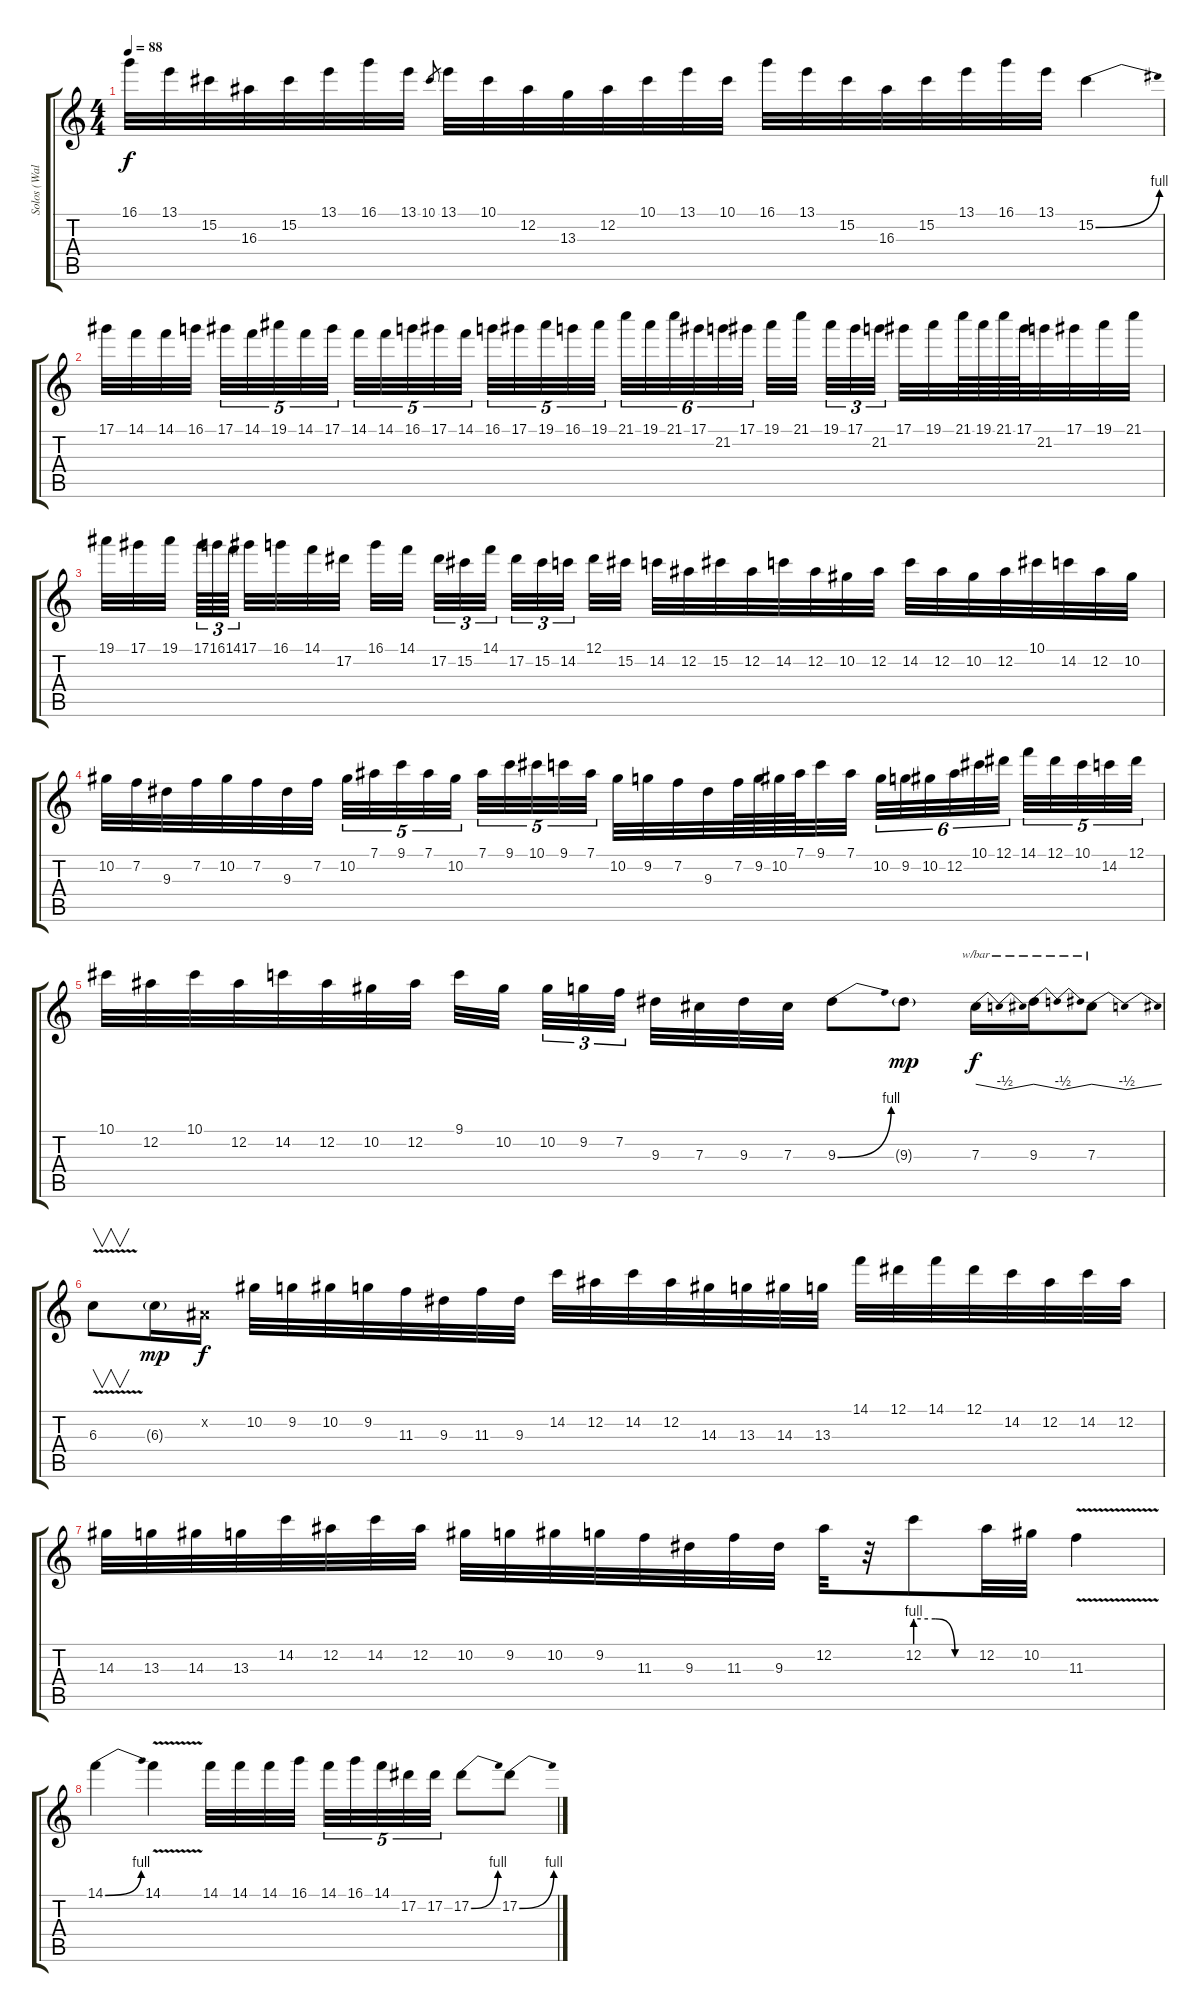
\track ("Solos (Walter Giardino)" "Solos (Wal") {instrument overdrivenguitar}
\staff {score tabs}
\tuning (Eb4 Bb3 Gb3 Db3 Ab2 Eb2) {hide}
\ts (4 4)
\tempo 88
\clef g2
\ks c
16.1.32{dy f} 13.1.32 15.2.32 16.3.32 15.2.32 13.1.32 16.1.32 13.1.32 10.1.8{gr} 13.1.32 10.1.32 12.2.32 13.3.32 12.2.32 10.1.32 13.1.32 10.1.32 16.1.32 13.1.32 15.2.32 16.3.32 15.2.32 13.1.32 16.1.32 13.1.32 15.2{be (bend 0 0 60 4)}.4 |
17.1.32 14.1.32 14.1.32 16.1.32 17.1.32{tu (5 4)} 14.1.32{tu (5 4)} 19.1.32{tu (5 4)} 14.1.32{tu (5 4)} 17.1.32{tu (5 4)} 14.1.32{tu (5 4)} 14.1.32{tu (5 4)} 16.1.32{tu (5 4)} 17.1.32{tu (5 4)} 14.1.32{tu (5 4)} 16.1.32{tu (5 4)} 17.1.32{tu (5 4)} 19.1.32{tu (5 4)} 16.1.32{tu (5 4)} 19.1.32{tu (5 4)} 21.1.32{tu (6 4)} 19.1.32{tu (6 4)} 21.1.32{tu (6 4)} 17.1.32{tu (6 4)} 21.2.32{tu (6 4)} 17.1.32{tu (6 4)} 19.1.32 21.1.32 19.1.32{tu (3 2)} 17.1.32{tu (3 2)} 21.2.32{tu (3 2)} 17.1.32 19.1.32 21.1.64 19.1.64 21.1.64 17.1.64 21.2.32 17.1.32 19.1.32 21.1.32 |
19.1.32 17.1.32 19.1.32 17.1.64{tu (3 2)} 16.1.64{tu (3 2)} 14.1.64{tu (3 2)} 17.1.32 16.1.32 14.1.32 17.2.32 16.1.32 14.1.32 17.2.32{tu (3 2)} 15.2.32{tu (3 2)} 14.1.32{tu (3 2)} 17.2.32{tu (3 2)} 15.2.32{tu (3 2)} 14.2.32{tu (3 2)} 12.1.32 15.2.32 14.2.32 12.2.32 15.2.32 12.2.32 14.2.32 12.2.32 10.2.32 12.2.32 14.2.32 12.2.32 10.2.32 12.2.32 10.1.32 14.2.32 12.2.32 10.2.32 |
10.2.32 7.2.32 9.3.32 7.2.32 10.2.32 7.2.32 9.3.32 7.2.32 10.2.32{tu (5 4)} 7.1.32{tu (5 4)} 9.1.32{tu (5 4)} 7.1.32{tu (5 4)} 10.2.32{tu (5 4)} 7.1.32{tu (5 4)} 9.1.32{tu (5 4)} 10.1.32{tu (5 4)} 9.1.32{tu (5 4)} 7.1.32{tu (5 4)} 10.2.32 9.2.32 7.2.32 9.3.32 7.2.64 9.2.64 10.2.64 7.1.64 9.1.32 7.1.32 10.2.32{tu (6 4)} 9.2.32{tu (6 4)} 10.2.32{tu (6 4)} 12.2.32{tu (6 4)} 10.1.32{tu (6 4)} 12.1.32{tu (6 4)} 14.1.32{tu (5 4)} 12.1.32{tu (5 4)} 10.1.32{tu (5 4)} 14.2.32{tu (5 4)} 12.1.32{tu (5 4)} |
10.1.32 12.2.32 10.1.32 12.2.32 14.2.32 12.2.32 10.2.32 12.2.32 9.1.32 10.2.32 10.2.32{tu (3 2)} 9.2.32{tu (3 2)} 7.2.32{tu (3 2)} 9.3.32 7.3.32 9.3.32 7.3.32 9.3{be (bend 0 0 60 4)}.8 9.3{g}.8{dy mp} 7.3.16{tbe (dip default 0 0 30 -2 60 0) dy f} 9.3.16{tbe (dip default 0 0 30 -2 60 0)} 7.3.8{tbe (dip default 0 0 30 -2 60 0)} |
6.3{v}.8{v} 6.3{g}.16{dy mp} 0.2{x}.16{dy f} 10.2.32 9.2.32 10.2.32 9.2.32 11.3.32 9.3.32 11.3.32 9.3.32 14.2.32 12.2.32 14.2.32 12.2.32 14.3.32 13.3.32 14.3.32 13.3.32 14.1.32 12.1.32 14.1.32 12.1.32 14.2.32 12.2.32 14.2.32 12.2.32 |
14.3.32 13.3.32 14.3.32 13.3.32 14.2.32 12.2.32 14.2.32 12.2.32 10.2.32 9.2.32 10.2.32 9.2.32 11.3.32 9.3.32 11.3.32 9.3.32 12.2.32 r.32 12.2{be (custom 0 4 20 4 40 0 60 0)}.8 12.2.32 10.2.32 11.3{v}.4 |
14.1{be (bend 0 0 60 4)}.4 14.1{v}.4 14.1.32 14.1.32 14.1.32 16.1.32 14.1.32{tu (5 4)} 16.1.32{tu (5 4)} 14.1.32{tu (5 4)} 17.2.32{tu (5 4)} 17.2.32{tu (5 4)} 17.2{be (bend 0 0 60 4)}.8 17.2{be (bend 0 0 60 4)}.8
